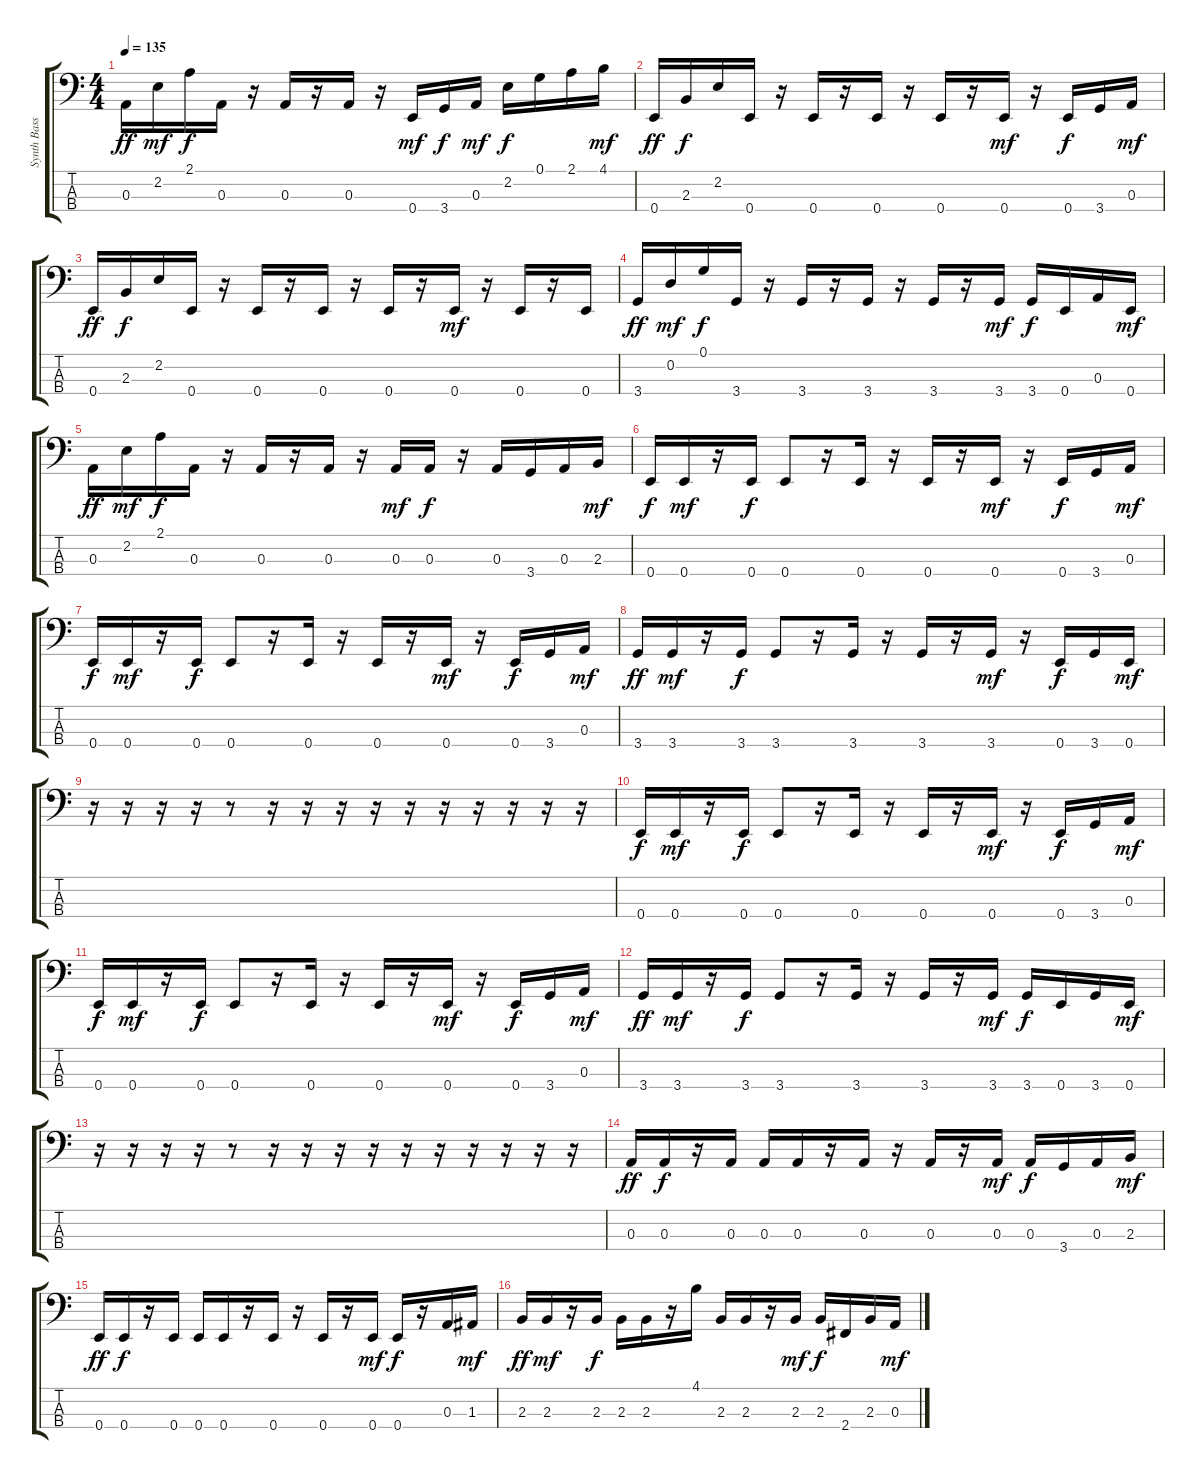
\track ("Synth Bass                          " "Synth Bass") {instrument synthbass2}
\staff {score tabs}
\tuning (G2 D2 A1 E1) {hide}
\ts (4 4)
\tempo 135
\clef f4
\ks c
0.3.16{dy ff} 2.2.16{dy mf} 2.1.16{dy f} 0.3.16 r.16 0.3.16 r.16 0.3.16 r.16 0.4.16{dy mf} 3.4.16{dy f} 0.3.16{dy mf} 2.2.16{dy f} 0.1.16 2.1.16 4.1.16{dy mf} |
0.4.16{dy ff} 2.3.16{dy f} 2.2.16 0.4.16 r.16 0.4.16 r.16 0.4.16 r.16 0.4.16 r.16 0.4.16{dy mf} r.16 0.4.16{dy f} 3.4.16 0.3.16{dy mf} |
0.4.16{dy ff} 2.3.16{dy f} 2.2.16 0.4.16 r.16 0.4.16 r.16 0.4.16 r.16 0.4.16 r.16 0.4.16{dy mf} r.16 0.4.16 r.16 0.4.16 |
3.4.16{dy ff} 0.2.16{dy mf} 0.1.16{dy f} 3.4.16 r.16 3.4.16 r.16 3.4.16 r.16 3.4.16 r.16 3.4.16{dy mf} 3.4.16{dy f} 0.4.16 0.3.16 0.4.16{dy mf} |
0.3.16{dy ff} 2.2.16{dy mf} 2.1.16{dy f} 0.3.16 r.16 0.3.16 r.16 0.3.16 r.16 0.3.16{dy mf} 0.3.16{dy f} r.16 0.3.16 3.4.16 0.3.16 2.3.16{dy mf} |
0.4.16{dy f} 0.4.16{dy mf} r.16 0.4.16{dy f} 0.4.8 r.16 0.4.16 r.16 0.4.16 r.16 0.4.16{dy mf} r.16 0.4.16{dy f} 3.4.16 0.3.16{dy mf} |
0.4.16{dy f} 0.4.16{dy mf} r.16 0.4.16{dy f} 0.4.8 r.16 0.4.16 r.16 0.4.16 r.16 0.4.16{dy mf} r.16 0.4.16{dy f} 3.4.16 0.3.16{dy mf} |
3.4.16{dy ff} 3.4.16{dy mf} r.16 3.4.16{dy f} 3.4.8 r.16 3.4.16 r.16 3.4.16 r.16 3.4.16{dy mf} r.16 0.4.16{dy f} 3.4.16 0.4.16{dy mf} |
r.16 r.16 r.16 r.16 r.8 r.16 r.16 r.16 r.16 r.16 r.16 r.16 r.16 r.16 r.16 |
0.4.16{dy f} 0.4.16{dy mf} r.16 0.4.16{dy f} 0.4.8 r.16 0.4.16 r.16 0.4.16 r.16 0.4.16{dy mf} r.16 0.4.16{dy f} 3.4.16 0.3.16{dy mf} |
0.4.16{dy f} 0.4.16{dy mf} r.16 0.4.16{dy f} 0.4.8 r.16 0.4.16 r.16 0.4.16 r.16 0.4.16{dy mf} r.16 0.4.16{dy f} 3.4.16 0.3.16{dy mf} |
3.4.16{dy ff} 3.4.16{dy mf} r.16 3.4.16{dy f} 3.4.8 r.16 3.4.16 r.16 3.4.16 r.16 3.4.16{dy mf} 3.4.16{dy f} 0.4.16 3.4.16 0.4.16{dy mf} |
r.16 r.16 r.16 r.16 r.8 r.16 r.16 r.16 r.16 r.16 r.16 r.16 r.16 r.16 r.16 |
0.3.16{dy ff} 0.3.16{dy f} r.16 0.3.16 0.3.16 0.3.16 r.16 0.3.16 r.16 0.3.16 r.16 0.3.16{dy mf} 0.3.16{dy f} 3.4.16 0.3.16 2.3.16{dy mf} |
0.4.16{dy ff} 0.4.16{dy f} r.16 0.4.16 0.4.16 0.4.16 r.16 0.4.16 r.16 0.4.16 r.16 0.4.16{dy mf} 0.4.16{dy f} r.16 0.3.16 1.3.16{dy mf} |
2.3.16{dy ff} 2.3.16{dy mf} r.16 2.3.16{dy f} 2.3.16 2.3.16 r.16 4.1.16 2.3.16 2.3.16 r.16 2.3.16{dy mf} 2.3.16{dy f} 2.4.16 2.3.16 0.3.16{dy mf}
